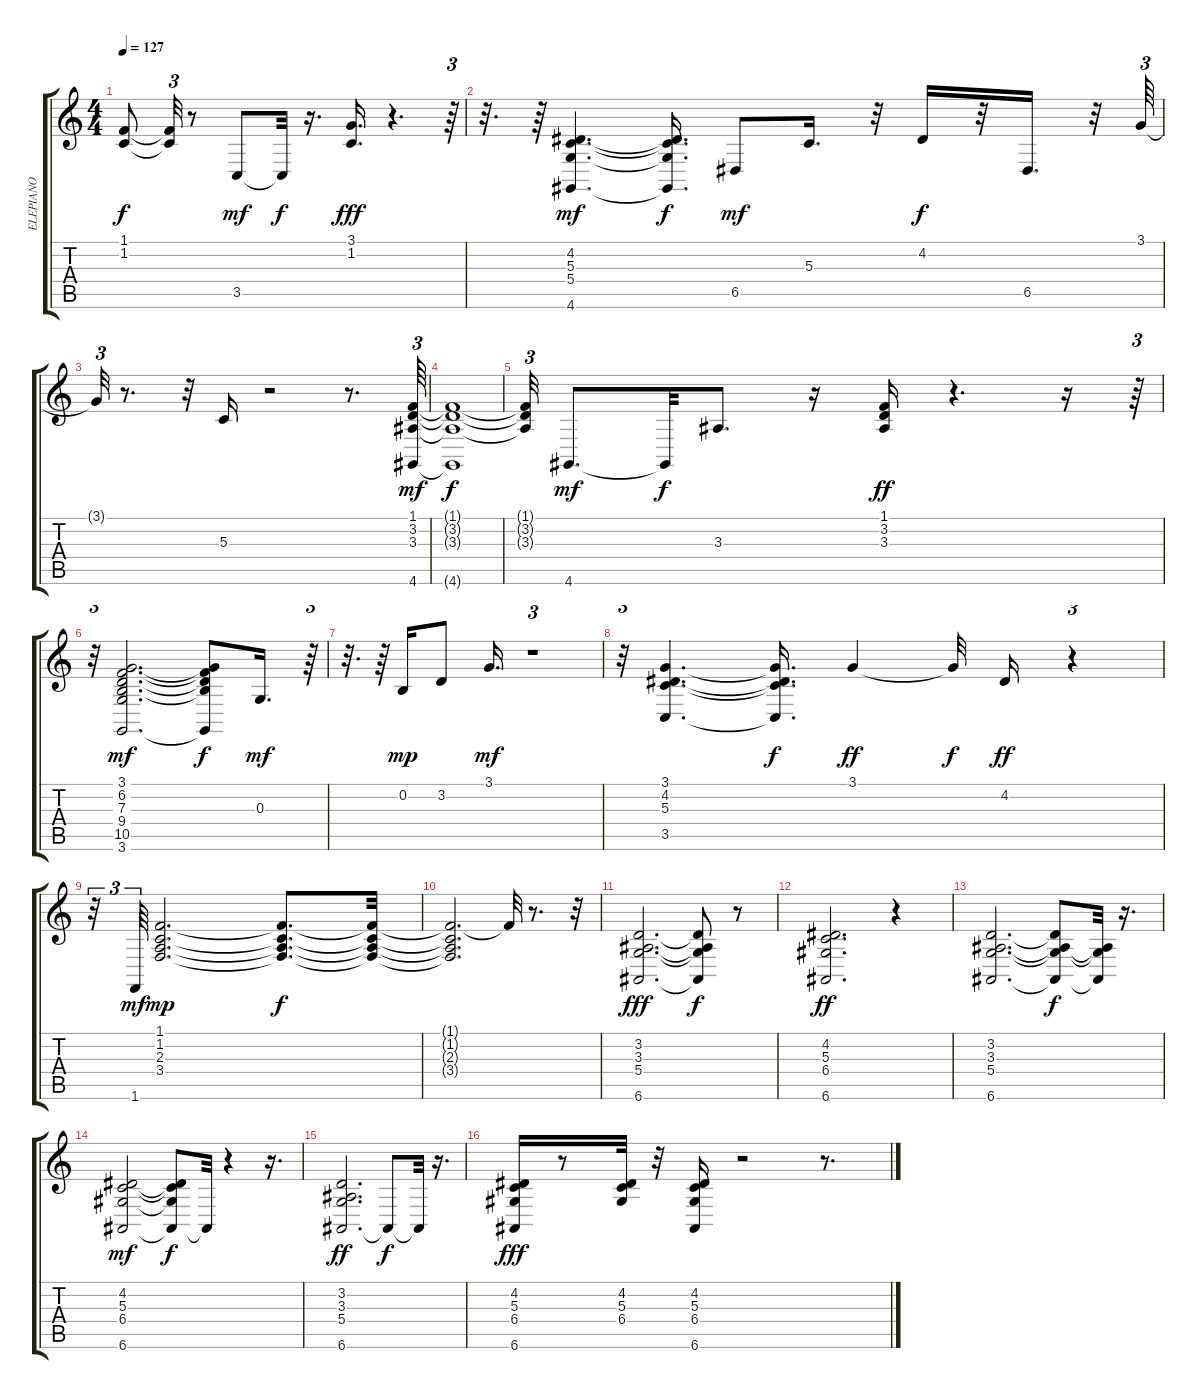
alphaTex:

\track ("ELEPIANO" "ELEPIANO") {instrument electricpiano2}
\staff {score tabs}
\tuning (E4 B3 G3 D3 A2 E2) {hide}
\ts (4 4)
\tempo 127
\clef g2
\ks c
(1.1{t} 1.2{t}).8{dy f} (1.1{t} 1.2{t}).32{tu (3 2)} r.8 3.5.8{dy mf} 3.5{t}.32{dy f} r.16{d} (3.1 1.2).16{d dy fff} r.4{d} r.64{tu (3 2)} |
r.32{d} r.64 (4.2 5.3 5.4 4.6).4{d dy mf} (4.2{t} 5.3{t} 5.4{t} 4.6{t}).16{d dy f} 6.5.8{dy mf} 5.3.16{d} r.32 4.2.16{dy f} r.32 6.5.16{d} r.32 3.1.64{tu (3 2)} |
3.1{t}.32{tu (3 2)} r.8{d} r.32 5.3.16 r.2 r.8{d} (1.1 3.2 3.3 4.6).64{tu (3 2) dy mf} |
(1.1{t} 3.2{t} 3.3{t} 4.6{t}).1{dy f} |
(1.1{t} 3.2{t} 3.3{t}).32{tu (3 2)} 4.6.8{d dy mf} 4.6{t}.32{dy f} 3.3.8{d} r.16 (1.1 3.2 3.3).16{dy ff} r.4{d} r.16 r.64{tu (3 2)} |
r.32{tu (3 2)} (3.1 6.2 7.3 9.4 10.5 3.6).2{d dy mf} (3.1{t} 6.2{t} 7.3{t} 9.4{t} 3.6{t}).8{dy f} 0.3.16{d dy mf} r.64{tu (3 2)} |
r.32{d} r.64 0.2.16{dy mp} 3.2.8 3.1.16{d dy mf} r.1{tu (3 2)} |
r.32{tu (3 2)} (3.1 4.2 5.3 3.5).4{d} (3.1{t} 4.2{t} 5.3{t} 3.5{t}).16{d dy f} 3.1.4{dy ff} 3.1{t}.32{dy f} 4.2.16{dy ff} r.4{tu (3 2)} |
r.32{tu (3 2)} 1.6.64{tu (3 2) dy mf} (1.1 1.2 2.3 3.4).2{d dy mp} (1.1{t} 1.2{t} 2.3{t} 3.4{t}).8{d dy f} (1.1{t} 1.2{t} 2.3{t} 3.4{t}).32 |
(1.1{t} 1.2{t} 2.3{t} 3.4{t}).2{d} 1.1{t}.32 r.8{d} r.32 |
(3.2 3.3 5.4 6.6).2{d dy fff} (3.2{t} 3.3{t} 5.4{t} 6.6{t}).8{dy f} r.8 |
(4.2 5.3 6.4 6.6).2{d dy ff} r.4 |
(3.2 3.3 5.4 6.6).2{d} (3.2{t} 3.3{t} 5.4{t} 6.6{t}).8{dy f} (3.3{t} 5.4{t} 6.6{t}).32 r.16{d} |
(4.2 5.3 6.4 6.6).2{dy mf} (4.2{t} 5.3{t} 6.4{t} 6.6{t}).8{dy f} 6.6{t}.32 r.4 r.16{d} |
(3.2 3.3 5.4 6.6).2{d dy ff} 6.6{t}.8{dy f} 6.6{t}.32 r.16{d} |
(4.2 5.3 6.4 6.6).16{dy fff} r.8 (4.2 5.3 6.4).32 r.32 (4.2 5.3 6.4 6.6).16 r.2 r.8{d}
